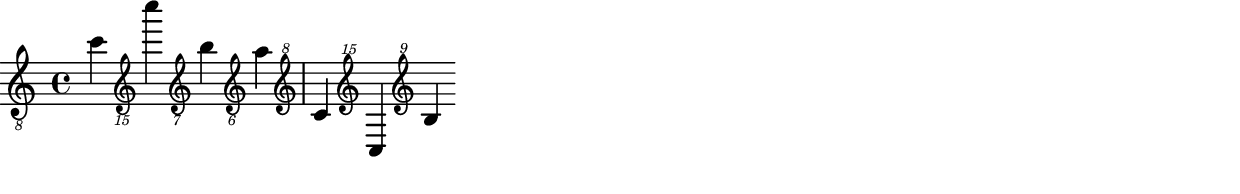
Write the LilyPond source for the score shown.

%% Generated by lilypond-book
%% Options: [exampleindent=10.16\mm,indent=0\mm,line-width=160\mm]
\include "lilypond-book-preamble.ly"


% ****************************************************************
% Start cut-&-pastable-section
% ****************************************************************

#(ly:set-option 'eps-box-padding 3.000000)



\paper {
  indent = 0\mm
  line-width = 160\mm
  % offset the left padding, also add 1mm as lilypond creates cropped
  % images with a little space on the right
  line-width = #(- line-width (* mm  3.000000) (* mm 1))
}

\layout {
  
}




% ****************************************************************
% ly snippet:
% ****************************************************************
\sourcefilename "/lilypond-2.24.3/input/regression/clef-transposition.ly"
\sourcefileline 0

\version "2.19.21" \header {

    texidoc = "Clefs may be transposed up or down
by arbitrary amount, including 15 for two octaves."

}
\layout { ragged-right = ##t  }


\relative {

  \clef "G_8"
  c''4
  \clef "G_15"
  c4
  \clef "G_7"
  c4
  \clef "G_6"
  c4
  \clef "G^8"
  c4
  \clef "G^15"
  c4
  \clef "G^9"
  c4
}




% ****************************************************************
% end ly snippet
% ****************************************************************
